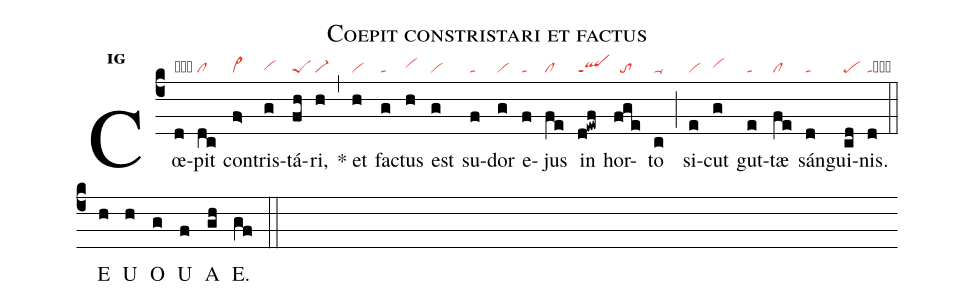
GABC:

name:Coepit constristari et factus;
office-part:an;
mode:1g;
nabc-lines:1;
%%
initial-style: 1;
name: Coepit constristari;
mode: 1;
office-part: Antiphona;
annotation: Ant.;
annotation: i f;
nabc-lines: 1;
%%
(c4) Cœ(d|obta)pit(dc|cl) con(f>|vi>)tris(g|vihg)tá(fh|peS)ri,(h|vi-) (,) <sp>*</sp> et(h|vi) fac(g|ta)tus(h|vihh) est(g|vi) su(f|ta)dor(g|vi) e(f|ta)jus(fe|cl) in(d!ewf|qlppt1) hor(fge|//to)to(c|ta-) (;) si(e|vi)cut(g|vihh) gut(e|ta)tæ(fe|cl) sán(d|ta)gui(cd|pe)nis.(d|tacb) (::)
<eu>E(h) U(h) O(g) U(f) A(gh) E.(gf) </eu>(::)
